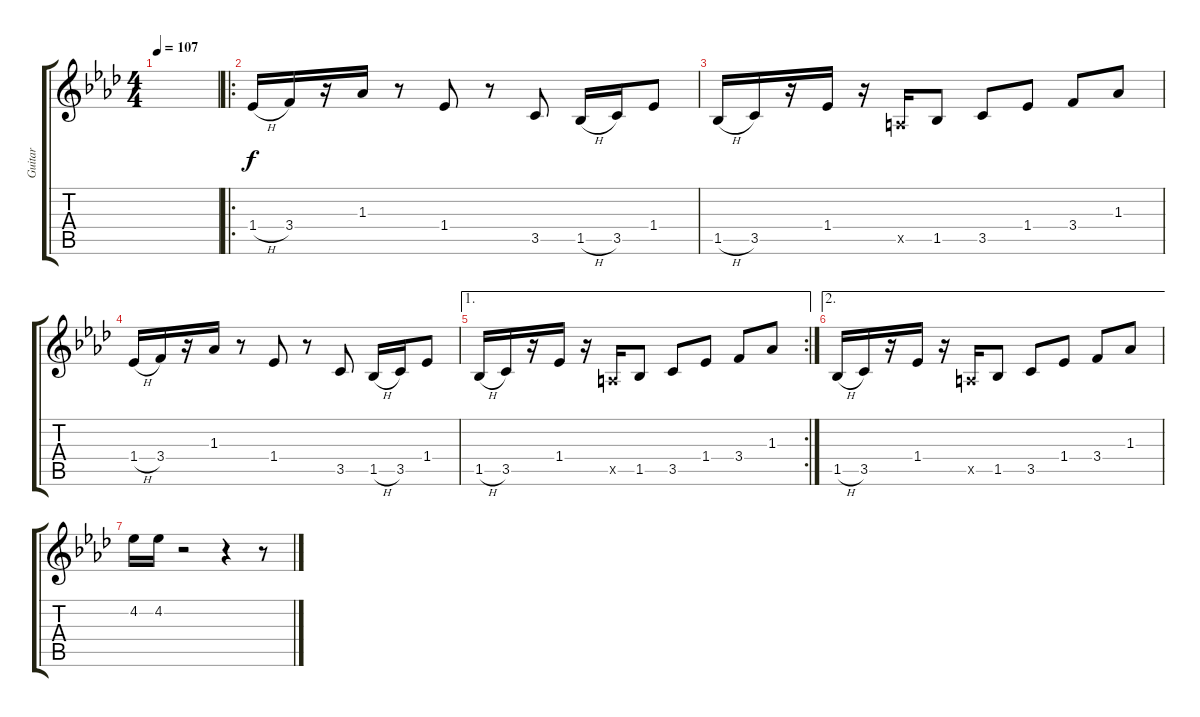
\track ("Guitar" "Guitar") {instrument electricguitarmuted}
\staff {score tabs}
\tuning (E4 B3 G3 D3 A2 E2) {hide}
\ts (4 4)
\tempo 107
\clef g2
\ks ab
|
\ro
1.4{h}.16 3.4.16 r.16 1.3.16 r.8 1.4.8 r.8 3.5.8 1.5{h}.16 3.5.16 1.4.8 |
1.5{h}.16 3.5.16 r.16 1.4.16 r.16 0.5{x}.16 1.5.8 3.5.8 1.4.8 3.4.8 1.3.8 |
1.4{h}.16 3.4.16 r.16 1.3.16 r.8 1.4.8 r.8 3.5.8 1.5{h}.16 3.5.16 1.4.8 |
\ae 1
\rc 2
1.5{h}.16 3.5.16 r.16 1.4.16 r.16 0.5{x}.16 1.5.8 3.5.8 1.4.8 3.4.8 1.3.8 |
\ae 2
1.5{h}.16 3.5.16 r.16 1.4.16 r.16 0.5{x}.16 1.5.8 3.5.8 1.4.8 3.4.8 1.3.8 |
4.2.16 4.2.16 r.2 r.4 r.8
